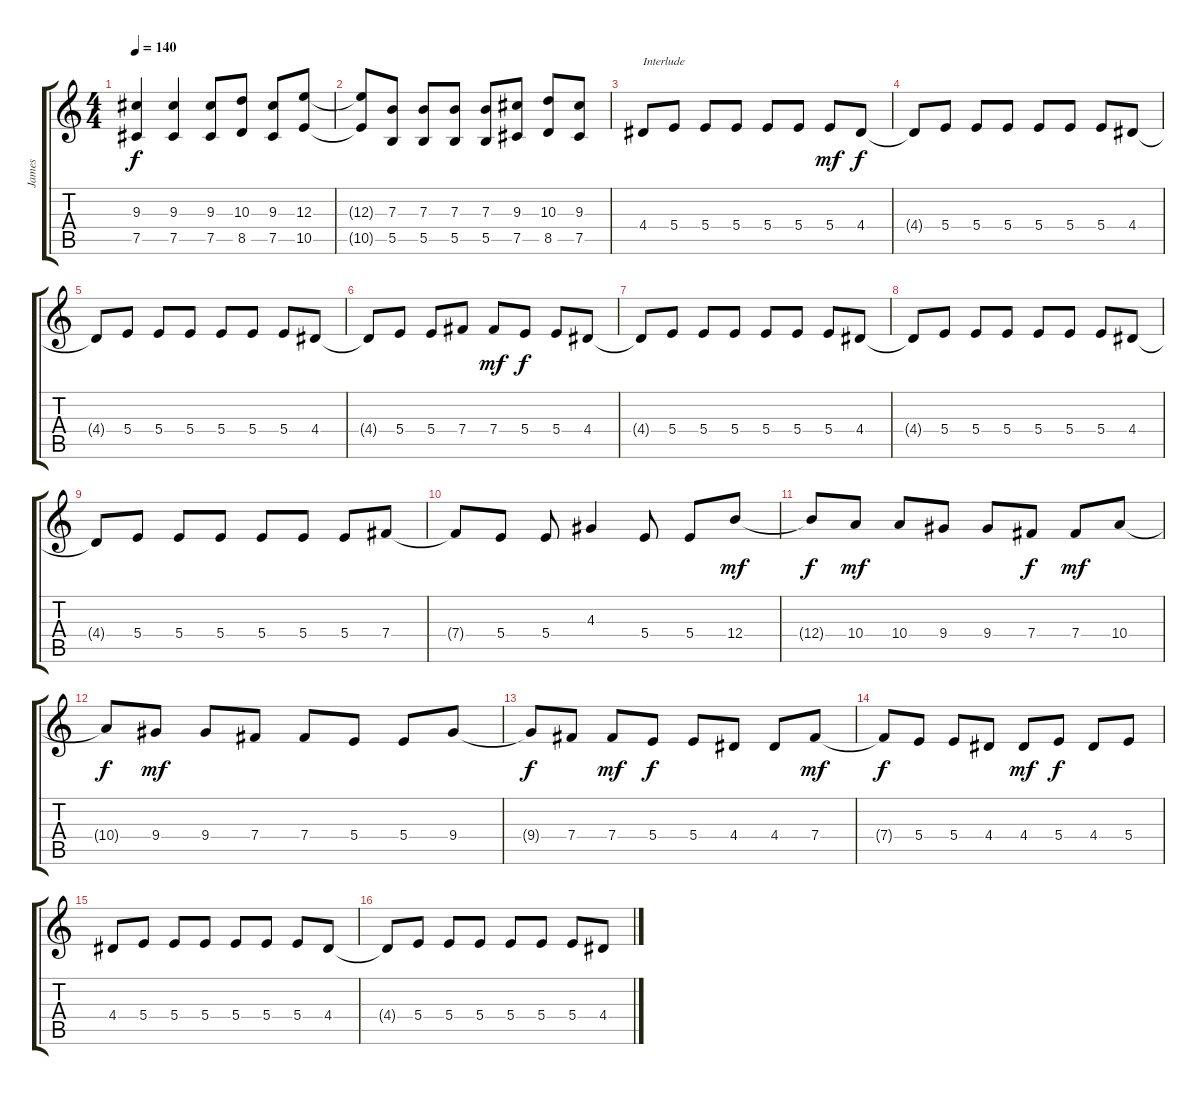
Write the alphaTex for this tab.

\track ("James" "James") {instrument overdrivenguitar}
\staff {score tabs}
\tuning (Db4 Ab3 E3 B2 Gb2 B1) {hide}
\ts (4 4)
\tempo 140
\clef g2
\ks c
(9.3 7.5).4{dy f} (9.3 7.5).4 (9.3 7.5).8 (10.3 8.5).8 (9.3 7.5).8 (12.3 10.5).8 |
(12.3{t} 10.5{t}).8 (7.3 5.5).8 (7.3 5.5).8 (7.3 5.5).8 (7.3 5.5).8 (9.3 7.5).8 (10.3 8.5).8 (9.3 7.5).8 |
4.4.8{txt "Interlude"} 5.4.8 5.4.8 5.4.8 5.4.8 5.4.8 5.4.8{dy mf} 4.4.8{dy f} |
4.4{t}.8 5.4.8 5.4.8 5.4.8 5.4.8 5.4.8 5.4.8 4.4.8 |
4.4{t}.8 5.4.8 5.4.8 5.4.8 5.4.8 5.4.8 5.4.8 4.4.8 |
4.4{t}.8 5.4.8 5.4.8 7.4.8 7.4.8{dy mf} 5.4.8{dy f} 5.4.8 4.4.8 |
4.4{t}.8 5.4.8 5.4.8 5.4.8 5.4.8 5.4.8 5.4.8 4.4.8 |
4.4{t}.8 5.4.8 5.4.8 5.4.8 5.4.8 5.4.8 5.4.8 4.4.8 |
4.4{t}.8 5.4.8 5.4.8 5.4.8 5.4.8 5.4.8 5.4.8 7.4.8 |
7.4{t}.8 5.4.8 5.4.8 4.3.4 5.4.8 5.4.8 12.4.8{dy mf} |
12.4{t}.8{dy f} 10.4.8{dy mf} 10.4.8 9.4.8 9.4.8 7.4.8{dy f} 7.4.8{dy mf} 10.4.8 |
10.4{t}.8{dy f} 9.4.8{dy mf} 9.4.8 7.4.8 7.4.8 5.4.8 5.4.8 9.4.8 |
9.4{t}.8{dy f} 7.4.8 7.4.8{dy mf} 5.4.8{dy f} 5.4.8 4.4.8 4.4.8 7.4.8{dy mf} |
7.4{t}.8{dy f} 5.4.8 5.4.8 4.4.8 4.4.8{dy mf} 5.4.8{dy f} 4.4.8 5.4.8 |
4.4.8 5.4.8 5.4.8 5.4.8 5.4.8 5.4.8 5.4.8 4.4.8 |
4.4{t}.8 5.4.8 5.4.8 5.4.8 5.4.8 5.4.8 5.4.8 4.4.8
